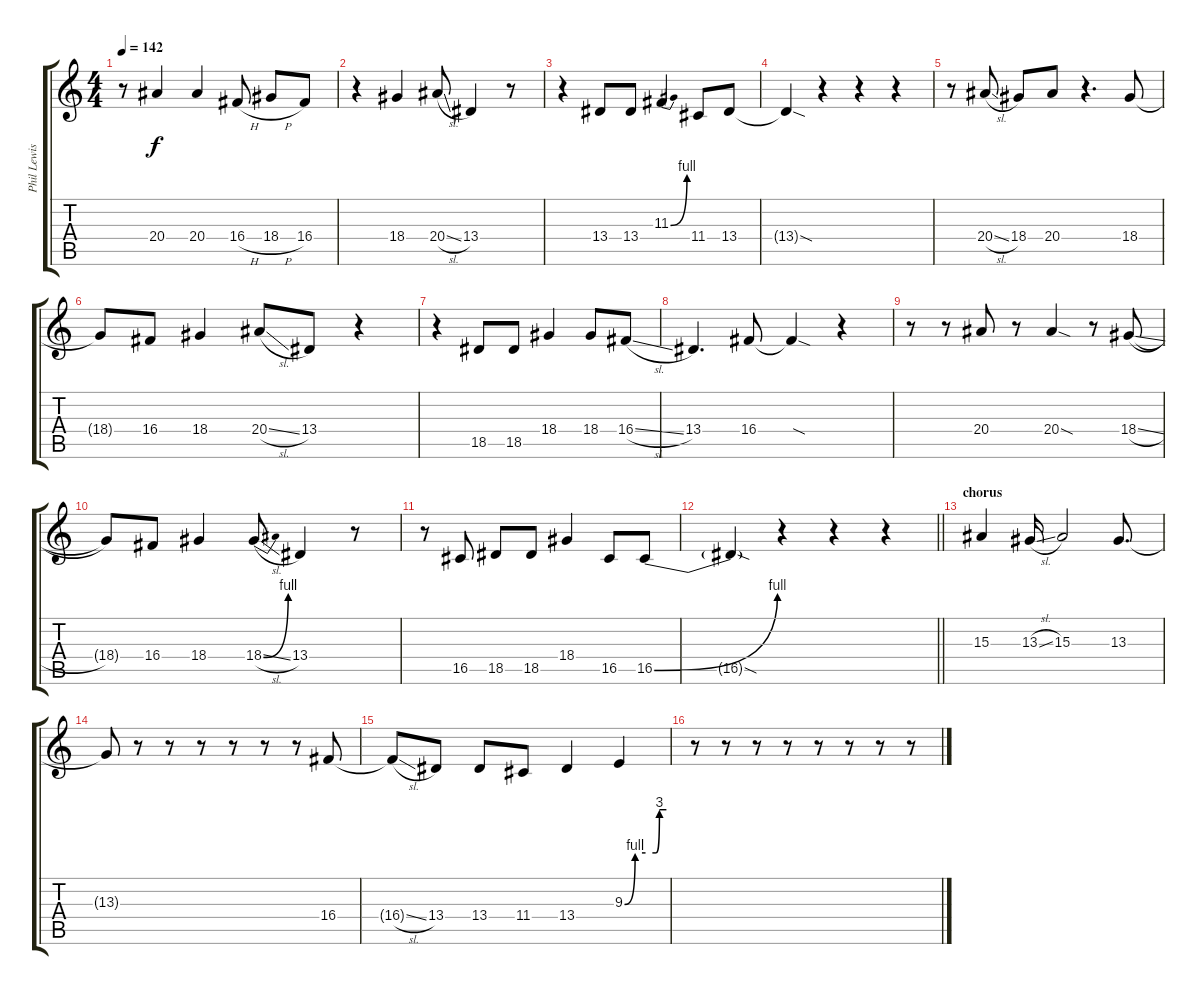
\track ("Phil Lewis" "Phil Lewis") {instrument lead2sawtooth}
\staff {score tabs}
\tuning (E4 B3 G3 D3 A2 E2) {hide}
\ts (4 4)
\tempo 142
\clef g2
\ks c
r.8{dy f} 20.4.4 20.4.4 16.4{h}.8 18.4{h}.8 16.4.8 |
r.4 18.4.4 20.4{sl}.8 13.4.4 r.8 |
r.4 13.4.8 13.4.8 11.3{be (bend 0 0 60 4)}.4 11.4.8 13.4.8 |
13.4{sod t}.4 r.4 r.4 r.4 |
r.8 20.4{sl}.8 18.4.8 20.4.8 r.4{d} 18.4.8 |
18.4{t}.8 16.4.8 18.4.4 20.4{sl}.8 13.4.8 r.4 |
r.4 18.5.8 18.5.8 18.4.4 18.4.8 16.4{sl}.8 |
13.4.4{d} 16.4.8 16.4{sod t}.4 r.4 |
r.8 r.8 20.4.8 r.8 20.4{sod}.4 r.8 18.4{sl}.8 |
18.4{t}.8 16.4.8 18.4.4 18.4{be (bend 0 0 60 4) sl}.8 13.4.4 r.8 |
r.8 16.5.8 18.5.8 18.5.8 18.4.4 16.5.8 16.5{be (bend 0 0 60 4)}.8 |
\barLineRight lightlight
16.5{sod t}.4 r.4 r.4 r.4 |
\section ("" "chorus")
15.3.4 13.3{sl}.16 15.3.2 13.3.8{d} |
13.3{t}.8 r.8 r.8 r.8 r.8 r.8 r.8 16.4.8 |
16.4{sl t}.8 13.4.8 13.4.8 11.4.8 13.4.4 9.3{be (custom 0 0 15 4 30 4 45 4 50 12 60 12)}.4 |
r.8 r.8 r.8 r.8 r.8 r.8 r.8 r.8
